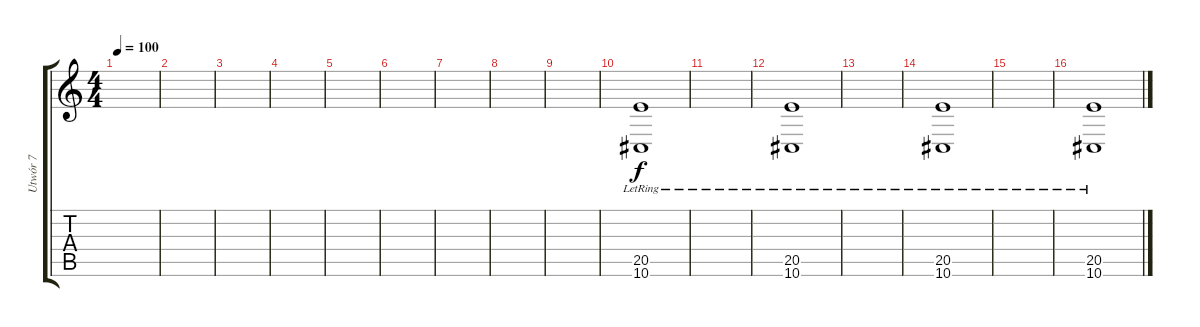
\track ("Utwór 7" "Utwór 7") {instrument tubularbells}
\staff {score tabs}
\tuning (Eb4 Bb3 Gb3 Db3 Ab2 Eb2) {hide}
\ts (4 4)
\tempo 100
\clef g2
\ks c
|
|
|
|
|
|
|
|
|
(20.5{lr} 10.6{lr}).1 |
|
(20.5{lr} 10.6{lr}).1 |
|
(20.5{lr} 10.6{lr}).1 |
|
(20.5{lr} 10.6{lr}).1
